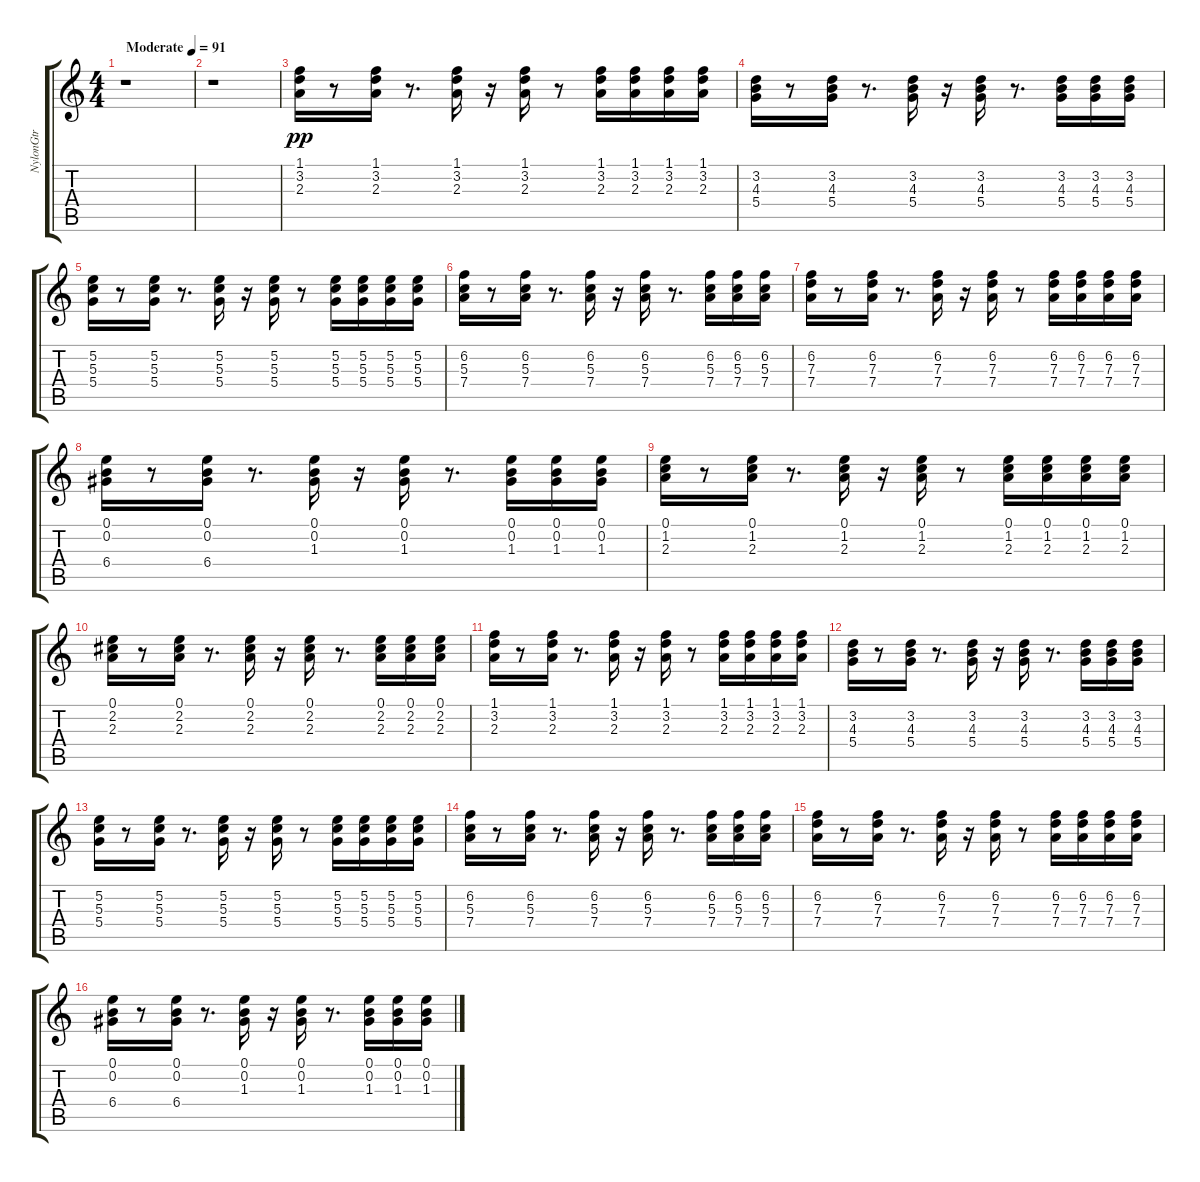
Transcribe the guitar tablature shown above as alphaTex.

\track ("NylonGtr" "NylonGtr") {instrument acousticguitarnylon}
\staff {score tabs}
\tuning (E4 B3 G3 D3 A2 E2) {hide}
\ts (4 4)
\tempo (91 "Moderate")
\clef g2
\ks c
r.1{dy pp instrument acousticguitarnylon} |
r.1 |
(1.1 3.2 2.3).16{volume 11} r.8 (1.1 3.2 2.3).16 r.8{d} (1.1 3.2 2.3).16 r.16 (1.1 3.2 2.3).16 r.8 (1.1 3.2 2.3).16 (1.1 3.2 2.3).16 (1.1 3.2 2.3).16 (1.1 3.2 2.3).16 |
(3.2 4.3 5.4).16 r.8 (3.2 4.3 5.4).16 r.8{d} (3.2 4.3 5.4).16 r.16 (3.2 4.3 5.4).16 r.8{d} (3.2 4.3 5.4).16 (3.2 4.3 5.4).16 (3.2 4.3 5.4).16 |
(5.2 5.3 5.4).16 r.8 (5.2 5.3 5.4).16 r.8{d} (5.2 5.3 5.4).16 r.16 (5.2 5.3 5.4).16 r.8 (5.2 5.3 5.4).16 (5.2 5.3 5.4).16 (5.2 5.3 5.4).16 (5.2 5.3 5.4).16 |
(6.2 5.3 7.4).16 r.8 (6.2 5.3 7.4).16 r.8{d} (6.2 5.3 7.4).16 r.16 (6.2 5.3 7.4).16 r.8{d} (6.2 5.3 7.4).16 (6.2 5.3 7.4).16 (6.2 5.3 7.4).16 |
(6.2 7.3 7.4).16 r.8 (6.2 7.3 7.4).16 r.8{d} (6.2 7.3 7.4).16 r.16 (6.2 7.3 7.4).16 r.8 (6.2 7.3 7.4).16 (6.2 7.3 7.4).16 (6.2 7.3 7.4).16 (6.2 7.3 7.4).16 |
(0.1 0.2 6.4).16 r.8 (0.1 0.2 6.4).16 r.8{d} (0.1 0.2 1.3).16 r.16 (0.1 0.2 1.3).16 r.8{d} (0.1 0.2 1.3).16 (0.1 0.2 1.3).16 (0.1 0.2 1.3).16 |
(0.1 1.2 2.3).16 r.8 (0.1 1.2 2.3).16 r.8{d} (0.1 1.2 2.3).16 r.16 (0.1 1.2 2.3).16 r.8 (0.1 1.2 2.3).16 (0.1 1.2 2.3).16 (0.1 1.2 2.3).16 (0.1 1.2 2.3).16 |
(0.1 2.2 2.3).16 r.8 (0.1 2.2 2.3).16 r.8{d} (0.1 2.2 2.3).16 r.16 (0.1 2.2 2.3).16 r.8{d} (0.1 2.2 2.3).16 (0.1 2.2 2.3).16 (0.1 2.2 2.3).16 |
(1.1 3.2 2.3).16 r.8 (1.1 3.2 2.3).16 r.8{d} (1.1 3.2 2.3).16 r.16 (1.1 3.2 2.3).16 r.8 (1.1 3.2 2.3).16 (1.1 3.2 2.3).16 (1.1 3.2 2.3).16 (1.1 3.2 2.3).16 |
(3.2 4.3 5.4).16 r.8 (3.2 4.3 5.4).16 r.8{d} (3.2 4.3 5.4).16 r.16 (3.2 4.3 5.4).16 r.8{d} (3.2 4.3 5.4).16 (3.2 4.3 5.4).16 (3.2 4.3 5.4).16 |
(5.2 5.3 5.4).16 r.8 (5.2 5.3 5.4).16 r.8{d} (5.2 5.3 5.4).16 r.16 (5.2 5.3 5.4).16 r.8 (5.2 5.3 5.4).16 (5.2 5.3 5.4).16 (5.2 5.3 5.4).16 (5.2 5.3 5.4).16 |
(6.2 5.3 7.4).16 r.8 (6.2 5.3 7.4).16 r.8{d} (6.2 5.3 7.4).16 r.16 (6.2 5.3 7.4).16 r.8{d} (6.2 5.3 7.4).16 (6.2 5.3 7.4).16 (6.2 5.3 7.4).16 |
(6.2 7.3 7.4).16 r.8 (6.2 7.3 7.4).16 r.8{d} (6.2 7.3 7.4).16 r.16 (6.2 7.3 7.4).16 r.8 (6.2 7.3 7.4).16 (6.2 7.3 7.4).16 (6.2 7.3 7.4).16 (6.2 7.3 7.4).16 |
(0.1 0.2 6.4).16 r.8 (0.1 0.2 6.4).16 r.8{d} (0.1 0.2 1.3).16 r.16 (0.1 0.2 1.3).16 r.8{d} (0.1 0.2 1.3).16 (0.1 0.2 1.3).16 (0.1 0.2 1.3).16
